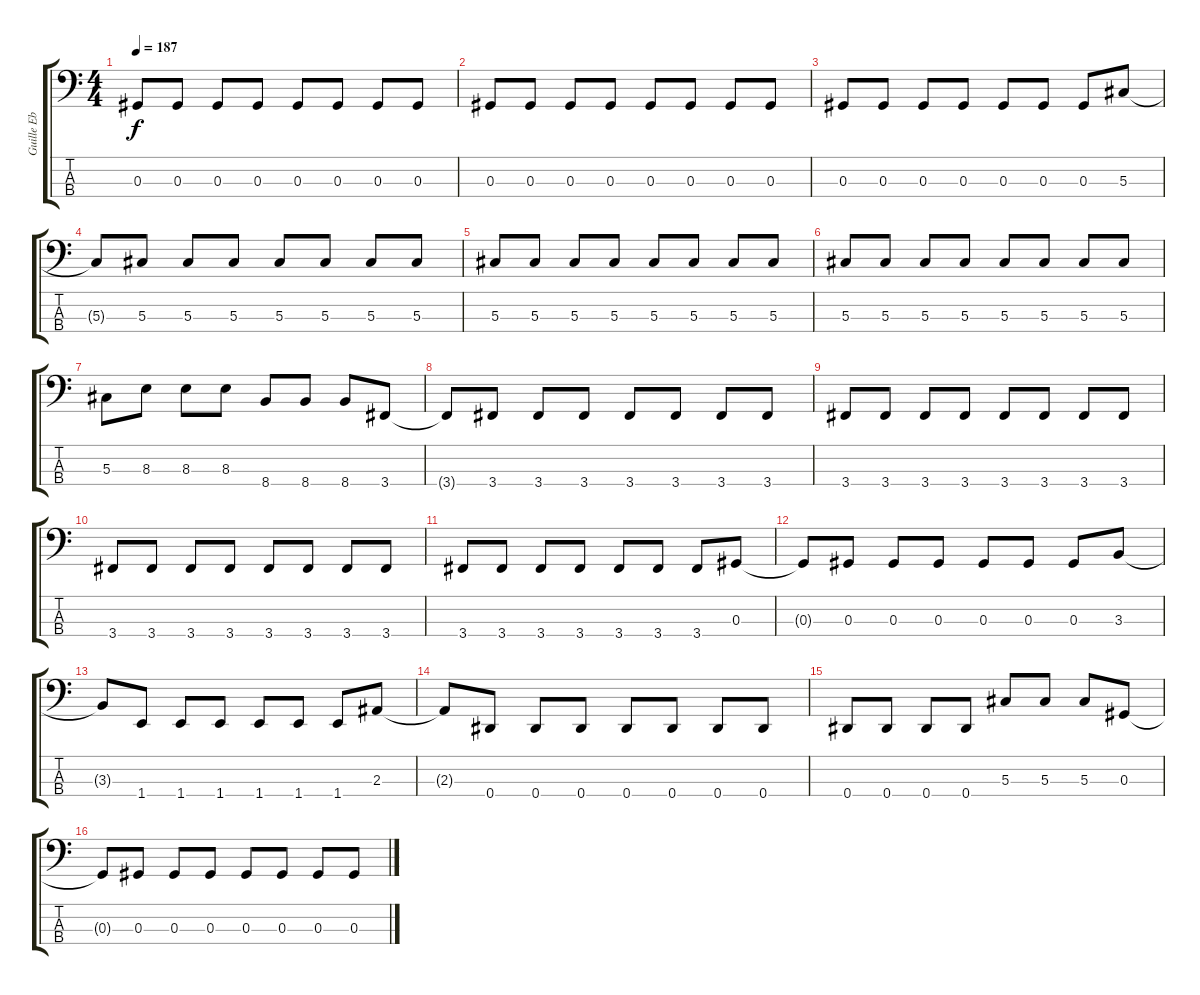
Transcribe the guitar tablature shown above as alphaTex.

\track ("Guille Eb" "Guille Eb") {instrument electricbasspick}
\staff {score tabs}
\tuning (Gb2 Db2 Ab1 Eb1) {hide}
\ts (4 4)
\tempo 187
\clef f4
\ks c
0.3.8{dy f} 0.3.8 0.3.8 0.3.8 0.3.8 0.3.8 0.3.8 0.3.8 |
0.3.8 0.3.8 0.3.8 0.3.8 0.3.8 0.3.8 0.3.8 0.3.8 |
0.3.8 0.3.8 0.3.8 0.3.8 0.3.8 0.3.8 0.3.8 5.3.8 |
5.3{t}.8 5.3.8 5.3.8 5.3.8 5.3.8 5.3.8 5.3.8 5.3.8 |
5.3.8 5.3.8 5.3.8 5.3.8 5.3.8 5.3.8 5.3.8 5.3.8 |
5.3.8 5.3.8 5.3.8 5.3.8 5.3.8 5.3.8 5.3.8 5.3.8 |
5.3.8 8.3.8 8.3.8 8.3.8 8.4.8 8.4.8 8.4.8 3.4.8 |
3.4{t}.8 3.4.8 3.4.8 3.4.8 3.4.8 3.4.8 3.4.8 3.4.8 |
3.4.8 3.4.8 3.4.8 3.4.8 3.4.8 3.4.8 3.4.8 3.4.8 |
3.4.8 3.4.8 3.4.8 3.4.8 3.4.8 3.4.8 3.4.8 3.4.8 |
3.4.8 3.4.8 3.4.8 3.4.8 3.4.8 3.4.8 3.4.8 0.3.8 |
0.3{t}.8 0.3.8 0.3.8 0.3.8 0.3.8 0.3.8 0.3.8 3.3.8 |
3.3{t}.8 1.4.8 1.4.8 1.4.8 1.4.8 1.4.8 1.4.8 2.3.8 |
2.3{t}.8 0.4.8 0.4.8 0.4.8 0.4.8 0.4.8 0.4.8 0.4.8 |
0.4.8 0.4.8 0.4.8 0.4.8 5.3.8 5.3.8 5.3.8 0.3.8 |
0.3{t}.8 0.3.8 0.3.8 0.3.8 0.3.8 0.3.8 0.3.8 0.3.8
